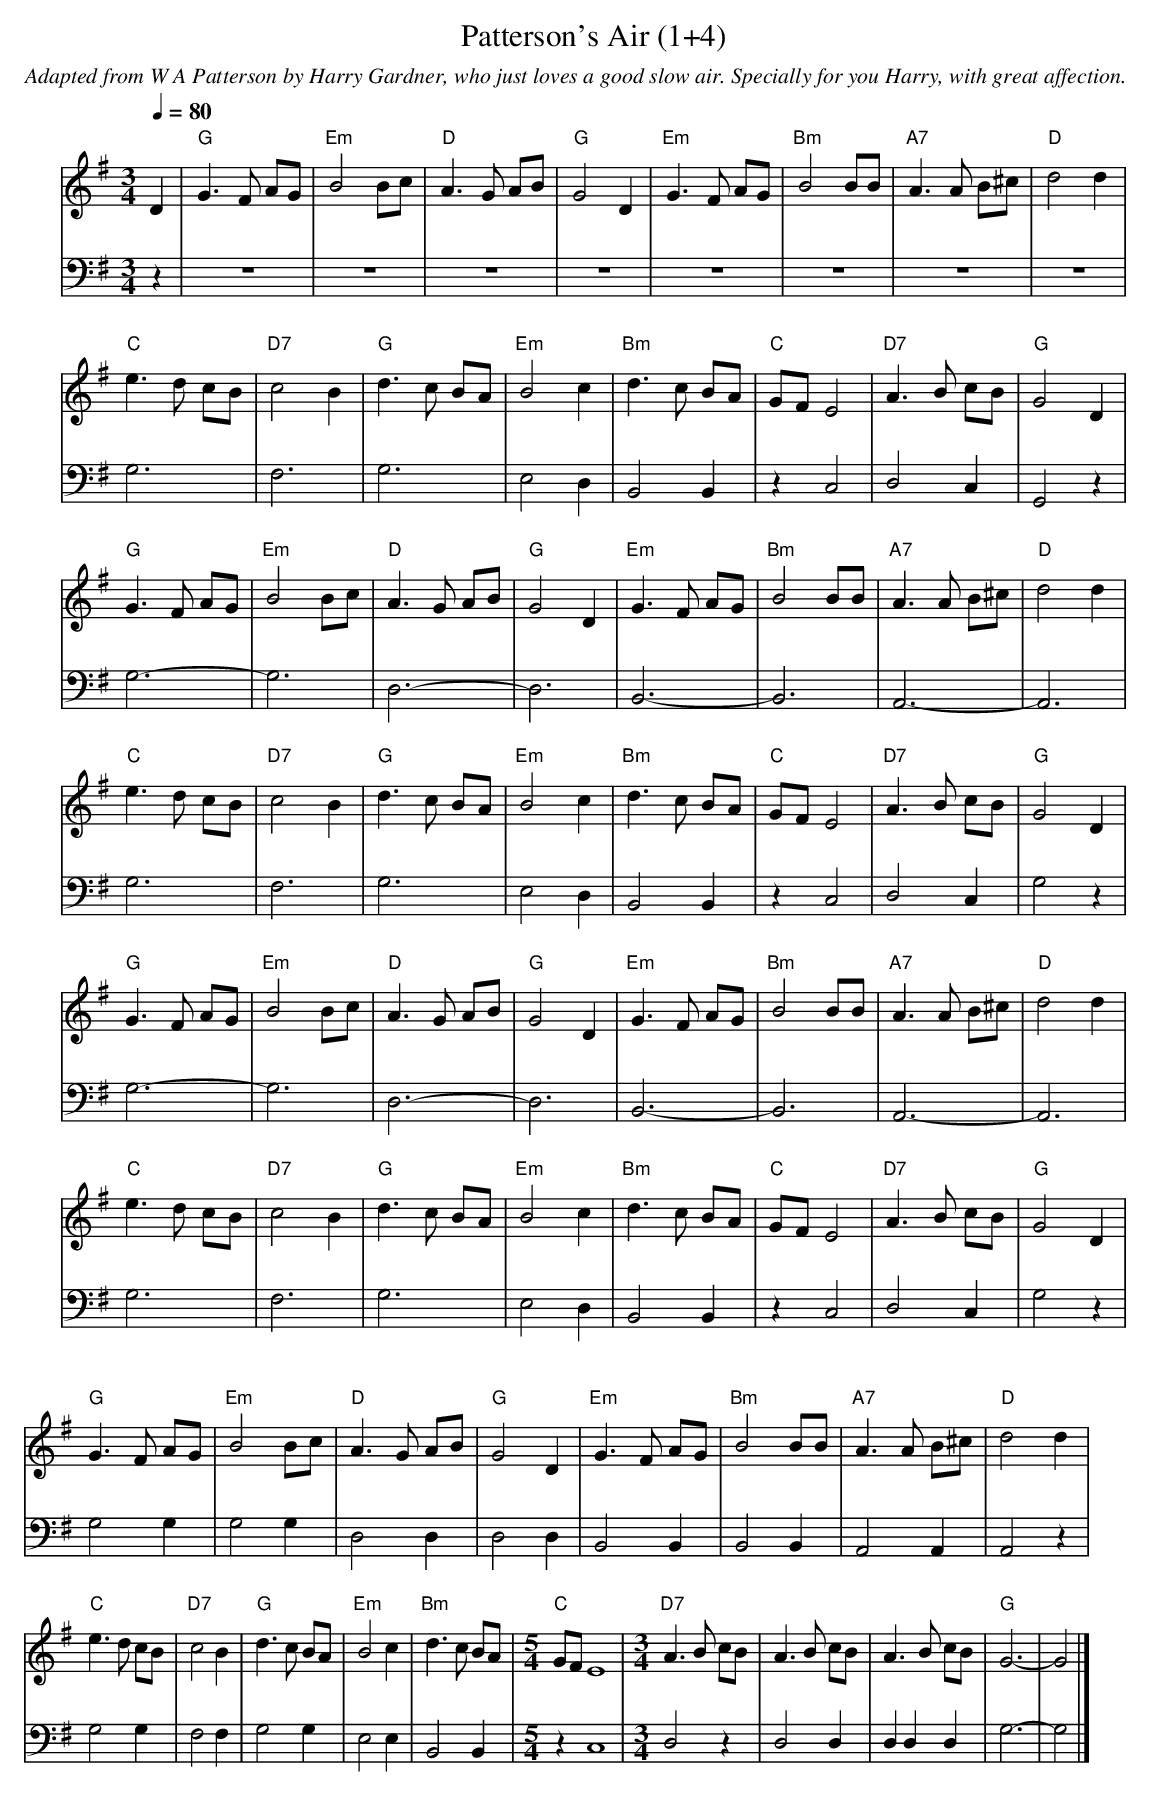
X:1
T:Patterson's Air (1+4)
C:Adapted from W A Patterson by Harry Gardner, who just loves a good slow air. Specially for you Harry, with great affection.
M:3/4
L:1/8
Q:1/4=80
K:G
V:1
D2|"G"G3 F AG|"Em"B4 Bc|"D"A3 G AB|"G"G4 D2|"Em"G3 F AG|"Bm"B4 BB|"A7" A3 A B^c|"D"d4 d2|
"C"e3d cB|"D7"c4B2|"G"d3c BA|"Em"B4c2|"Bm" d3c BA|"C"GFE4|"D7"A3B cB|"G"G4D2|
"G"G3 F AG|"Em"B4 Bc|"D"A3 G AB|"G"G4 D2|"Em"G3 F AG|"Bm"B4 BB|"A7" A3 A B^c|"D"d4 d2|
"C"e3d cB|"D7"c4B2|"G"d3c BA|"Em"B4c2|"Bm" d3c BA|"C"GFE4|"D7"A3B cB|"G"G4D2|
"G"G3 F AG|"Em"B4 Bc|"D"A3 G AB|"G"G4 D2|"Em"G3 F AG|"Bm"B4 BB|"A7" A3 A B^c|"D"d4 d2|
"C"e3d cB|"D7"c4B2|"G"d3c BA|"Em"B4c2|"Bm" d3c BA|"C"GFE4|"D7"A3B cB|"G"G4D2|
"G"G3 F AG|"Em"B4 Bc|"D"A3 G AB|"G"G4 D2|"Em"G3 F AG|"Bm"B4 BB|"A7" A3 A B^c|"D"d4 d2|
"C"e3d cB|"D7"c4B2|"G"d3c BA|"Em"B4c2|"Bm" d3c BA|\
M:5/4
"C"GFE8|\
M:3/4
"D7"A3B cB|A3B cB|A3B cB|"G"G6-|G4|]
V:4 clef=bass
z2|z6|z6|z6|z6|z6|z6|z6|z6|
G,6|F,6|G,6|E,4D,2|B,,4B,,2|z2C,4|D,4C,2|G,,4z2|
G,6-|G,6|D,6-|D,6|B,,6-|B,,6|A,,6-|A,,6|
G,6|F,6|G,6|E,4D,2|B,,4B,,2|z2C,4|D,4C,2|G,4z2|
G,6-|G,6|D,6-|D,6|B,,6-|B,,6|A,,6-|A,,6|
G,6|F,6|G,6|E,4D,2|B,,4B,,2|z2C,4|D,4C,2|G,4z2|
G,4G,2|G,4G,2|D,4D,2|D,4D,2|B,,4B,,2|B,,4B,,2|A,,4A,,2|A,,4z2|
G,4G,2|F,4F,2|G,4G,2|E,4E,2|B,,4B,,2|\
M:5/4
z2C,8|\
M:3/4
D,4z2|D,4D,2|D,2D,2D,2|G,6-|G,4|]
